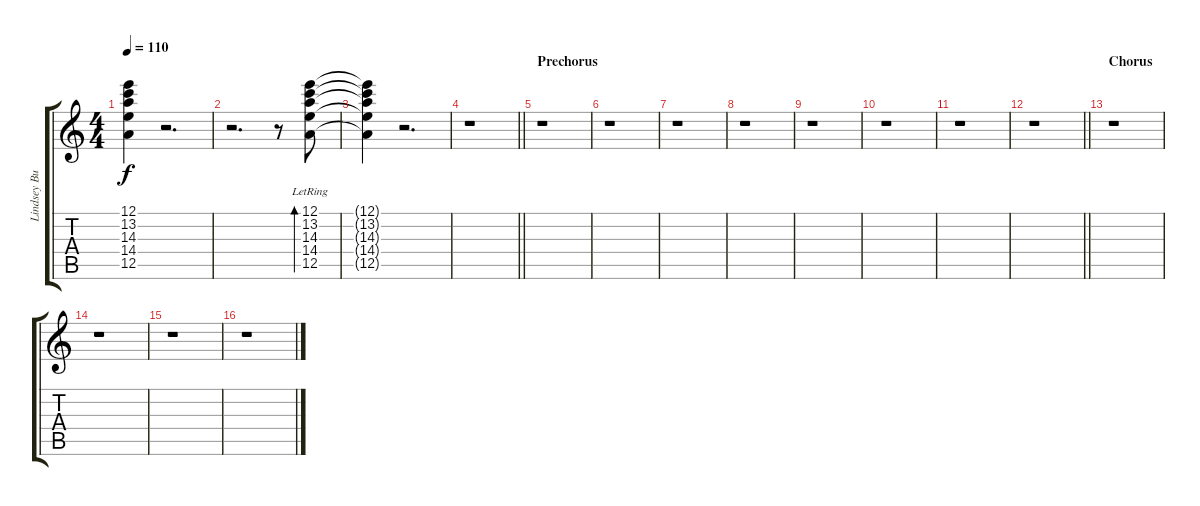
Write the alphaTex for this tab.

\track ("Lindsey Buckingham (Lead)" "Lindsey Bu") {instrument overdrivenguitar}
\staff {score tabs}
\tuning (E4 B3 G3 D3 A2 E2) {hide}
\ts (4 4)
\tempo 110
\clef g2
\ks aminor
(12.1{t} 13.2{t} 14.3{t} 14.4{t} 12.5{t}).4{dy f} r.2{d} |
r.2{d} r.8 (12.1{lr} 13.2{lr} 14.3{lr} 14.4{lr} 12.5{lr}).8{bd 240} |
(12.1{t} 13.2{t} 14.3{t} 14.4{t} 12.5{t}).4 r.2{d} |
\barLineRight lightlight
r.1 |
\section ("" "Prechorus")
r.1 |
r.1 |
r.1 |
r.1 |
r.1 |
r.1 |
r.1 |
\barLineRight lightlight
r.1 |
\section ("" "Chorus")
r.1 |
r.1 |
r.1 |
r.1
